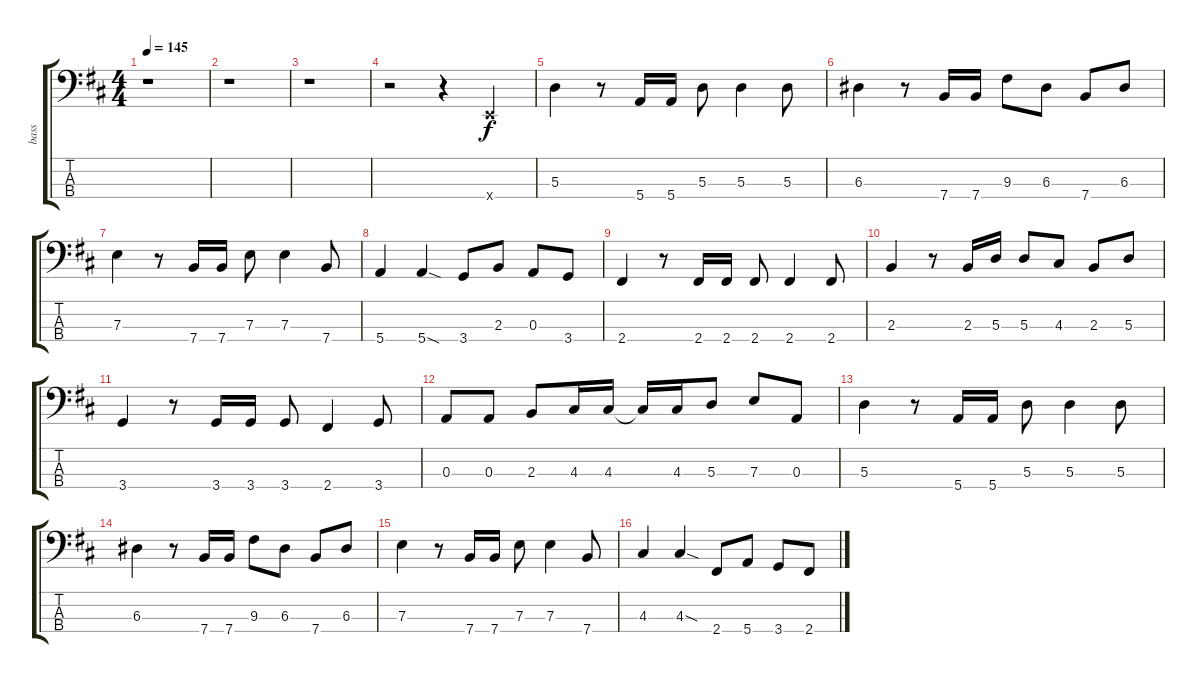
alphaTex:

\track ("bass" "bass") {instrument electricbasspick}
\staff {score tabs}
\tuning (G2 D2 A1 E1) {hide}
\ts (4 4)
\tempo 145
\clef f4
\ks d
r.1{dy f instrument electricbasspick} |
r.1 |
r.1 |
r.2 r.4 0.4{x}.4 |
5.3.4 r.8 5.4.16 5.4.16 5.3.8 5.3.4 5.3.8 |
6.3.4 r.8 7.4.16 7.4.16 9.3.8 6.3.8 7.4.8 6.3.8 |
7.3.4 r.8 7.4.16 7.4.16 7.3.8 7.3.4 7.4.8 |
5.4.4 5.4{sod}.4 3.4.8 2.3.8 0.3.8 3.4.8 |
2.4.4 r.8 2.4.16 2.4.16 2.4.8 2.4.4 2.4.8 |
2.3.4 r.8 2.3.16 5.3.16 5.3.8 4.3.8 2.3.8 5.3.8 |
3.4.4 r.8 3.4.16 3.4.16 3.4.8 2.4.4 3.4.8 |
0.3.8 0.3.8 2.3.8 4.3.16 4.3.16 4.3{t}.16 4.3.16 5.3.8 7.3.8 0.3.8 |
5.3.4 r.8 5.4.16 5.4.16 5.3.8 5.3.4 5.3.8 |
6.3.4 r.8 7.4.16 7.4.16 9.3.8 6.3.8 7.4.8 6.3.8 |
7.3.4 r.8 7.4.16 7.4.16 7.3.8 7.3.4 7.4.8 |
4.3.4 4.3{sod}.4 2.4.8 5.4.8 3.4.8 2.4.8
